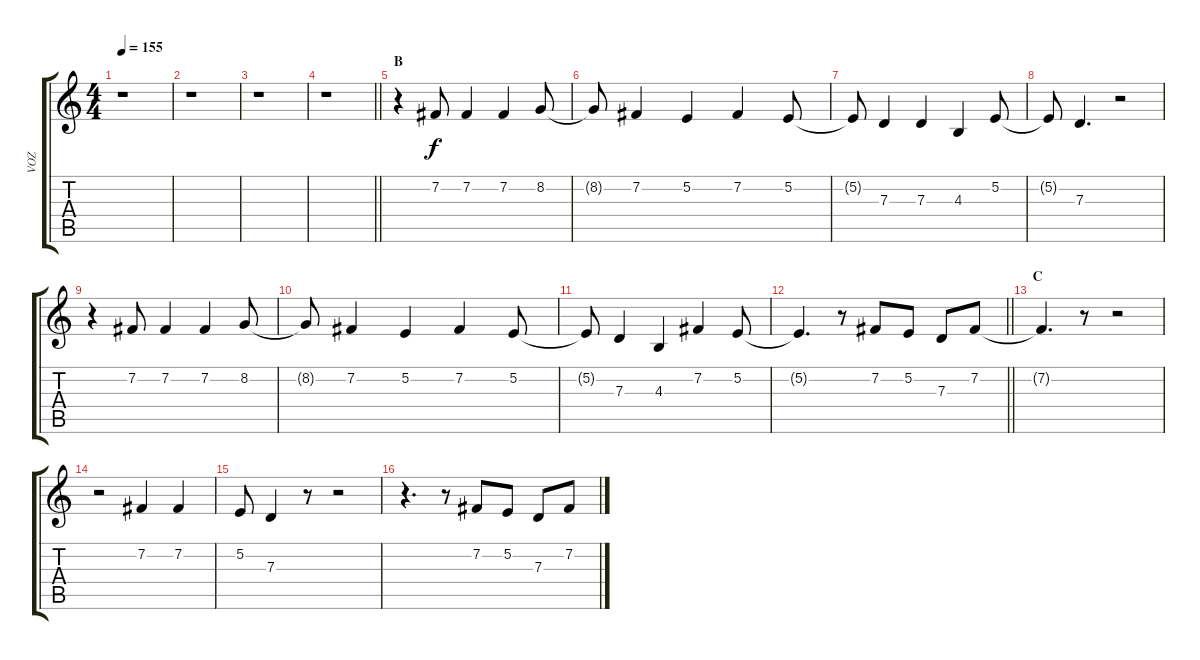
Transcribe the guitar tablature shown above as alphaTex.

\track ("VOZ" "VOZ") {instrument flute}
\staff {score tabs}
\tuning (E4 B3 G3 D3 A2 E2) {hide}
\ts (4 4)
\tempo 155
\clef g2
\ks c
r.1{dy f} |
r.1 |
r.1 |
\barLineRight lightlight
r.1 |
\section ("" "B")
r.4 7.2.8 7.2.4 7.2.4 8.2.8 |
8.2{t}.8 7.2.4 5.2.4 7.2.4 5.2.8 |
5.2{t}.8 7.3.4 7.3.4 4.3.4 5.2.8 |
5.2{t}.8 7.3.4{d} r.2 |
r.4 7.2.8 7.2.4 7.2.4 8.2.8 |
8.2{t}.8 7.2.4 5.2.4 7.2.4 5.2.8 |
5.2{t}.8 7.3.4 4.3.4 7.2.4 5.2.8 |
\barLineRight lightlight
5.2{t}.4{d} r.8 7.2.8 5.2.8 7.3.8 7.2.8 |
\section ("" "C")
7.2{t}.4{d} r.8 r.2 |
r.2 7.2.4 7.2.4 |
5.2.8 7.3.4 r.8 r.2 |
r.4{d} r.8 7.2.8 5.2.8 7.3.8 7.2.8
